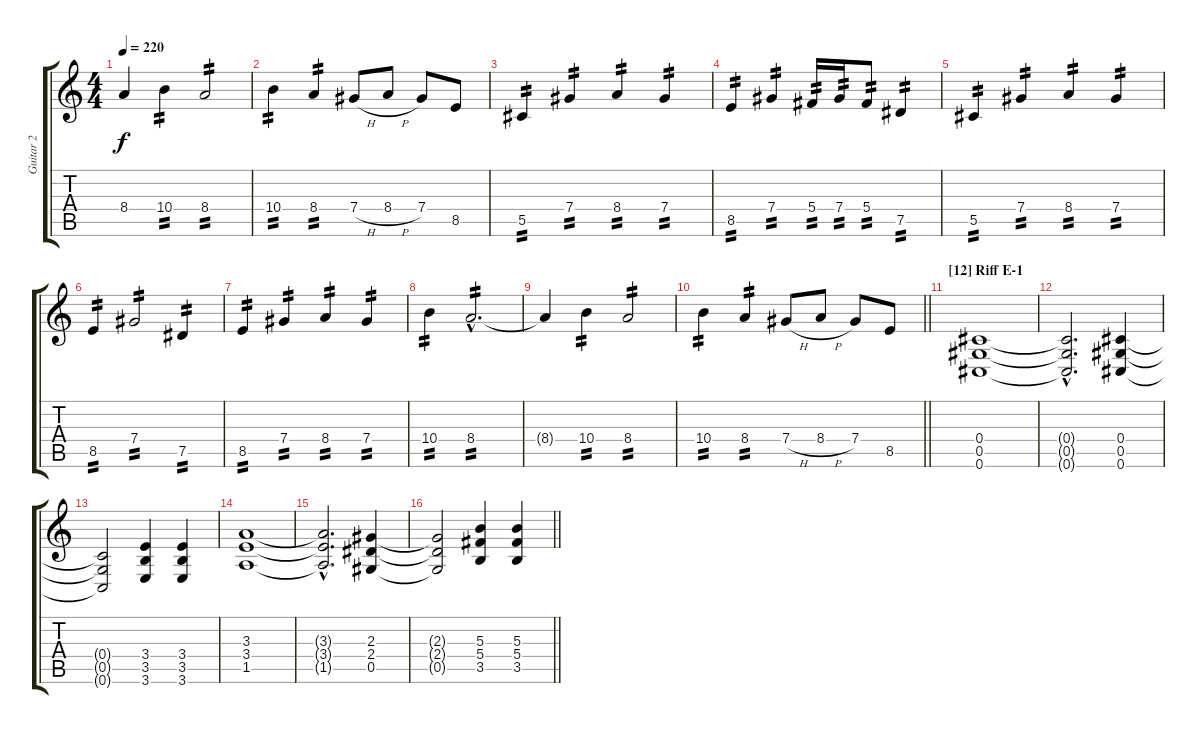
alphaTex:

\track ("Guitar 2" "Guitar 2") {instrument distortionguitar}
\staff {score tabs}
\tuning (Eb4 Bb3 Gb3 Db3 Ab2 Db2) {hide}
\ts (4 4)
\tempo 220
\clef g2
\ks c
8.4{t}.4{dy f} 10.4.4{tp 2} 8.4.2{tp 2} |
10.4.4{tp 2} 8.4.4{tp 2} 7.4{h}.8 8.4{h}.8 7.4.8 8.5.8 |
5.5.4{tp 2} 7.4.4{tp 2} 8.4.4{tp 2} 7.4.4{tp 2} |
8.5.4{tp 2} 7.4.4{tp 2} 5.4.16{tp 2} 7.4.16{tp 2} 5.4.8{tp 2} 7.5.4{tp 2} |
5.5.4{tp 2} 7.4.4{tp 2} 8.4.4{tp 2} 7.4.4{tp 2} |
8.5.4{tp 2} 7.4.2{tp 2} 7.5.4{tp 2} |
8.5.4{tp 2} 7.4.4{tp 2} 8.4.4{tp 2} 7.4.4{tp 2} |
10.4.4{tp 2} 8.4{hac}.2{d tp 2} |
8.4{t}.4 10.4.4{tp 2} 8.4.2{tp 2} |
\barLineRight lightlight
10.4.4{tp 2} 8.4.4{tp 2} 7.4{h}.8 8.4{h}.8 7.4.8 8.5.8 |
\section ("" "[12] Riff E-1")
(0.4 0.5 0.6).1 |
(0.4{hac t} 0.5{hac t} 0.6{hac t}).2{d} (0.4 0.5 0.6).4 |
(0.4{t} 0.5{t} 0.6{t}).2 (3.4 3.5 3.6).4 (3.4 3.5 3.6).4 |
(3.3 3.4 1.5).1 |
(3.3{hac t} 3.4{hac t} 1.5{hac t}).2{d} (2.3 2.4 0.5).4 |
\barLineRight lightlight
(2.3{t} 2.4{t} 0.5{t}).2 (5.3 5.4 3.5).4 (5.3 5.4 3.5).4
